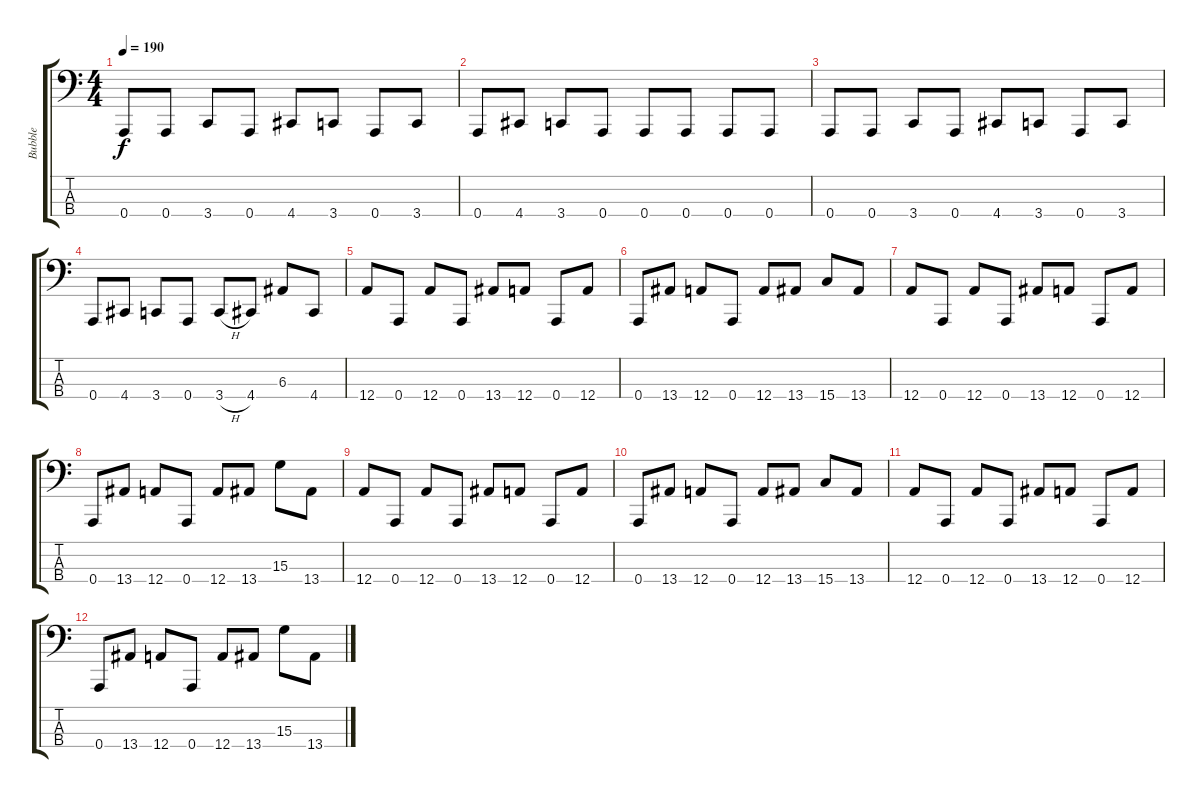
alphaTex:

\track ("Bubble" "Bubble") {instrument electricbasspick}
\staff {score tabs}
\tuning (D2 A1 E1 A0) {hide}
\ts (4 4)
\tempo 190
\clef f4
\ks c
0.4.8{dy f} 0.4.8 3.4.8 0.4.8 4.4.8 3.4.8 0.4.8 3.4.8 |
0.4.8 4.4.8 3.4.8 0.4.8 0.4.8 0.4.8 0.4.8 0.4.8 |
0.4.8 0.4.8 3.4.8 0.4.8 4.4.8 3.4.8 0.4.8 3.4.8 |
0.4.8 4.4.8 3.4.8 0.4.8 3.4{h}.8 4.4.8 6.3.8 4.4.8 |
12.4.8 0.4.8 12.4.8 0.4.8 13.4.8 12.4.8 0.4.8 12.4.8 |
0.4.8 13.4.8 12.4.8 0.4.8 12.4.8 13.4.8 15.4.8 13.4.8 |
12.4.8 0.4.8 12.4.8 0.4.8 13.4.8 12.4.8 0.4.8 12.4.8 |
0.4.8 13.4.8 12.4.8 0.4.8 12.4.8 13.4.8 15.3.8 13.4.8 |
12.4.8 0.4.8 12.4.8 0.4.8 13.4.8 12.4.8 0.4.8 12.4.8 |
0.4.8 13.4.8 12.4.8 0.4.8 12.4.8 13.4.8 15.4.8 13.4.8 |
12.4.8 0.4.8 12.4.8 0.4.8 13.4.8 12.4.8 0.4.8 12.4.8 |
0.4.8 13.4.8 12.4.8 0.4.8 12.4.8 13.4.8 15.3.8 13.4.8
